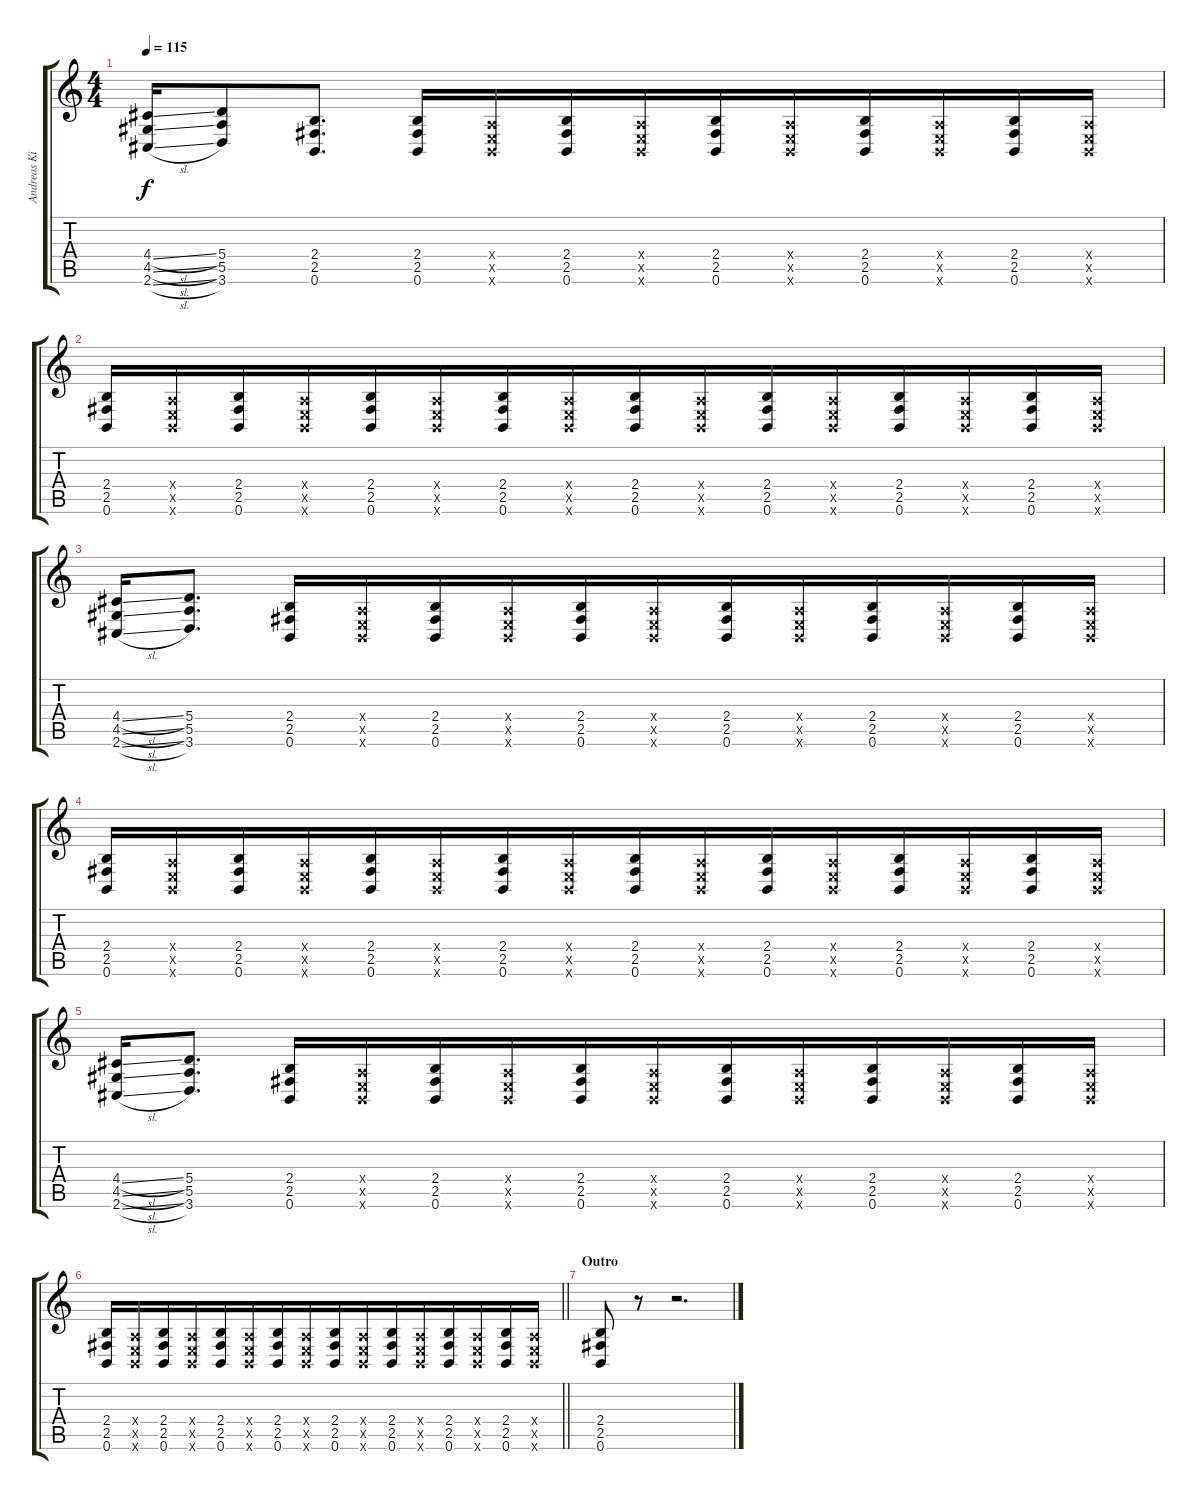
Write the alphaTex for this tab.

\track ("Andreas Kisser" "Andreas Ki") {instrument distortionguitar}
\staff {score tabs}
\tuning (B3 Gb3 D3 A2 E2 B1) {hide}
\ts (4 4)
\tempo 115
\clef g2
\ks c
(4.4{sl} 4.5{sl} 2.6{sl}).16{dy f} (5.4 5.5 3.6).8 (2.4 2.5 0.6).8{d} (2.4 2.5 0.6).16 (0.4{x} 0.5{x} 0.6{x}).16{beam merge} (2.4 2.5 0.6).16 (0.4{x} 0.5{x} 0.6{x}).16 (2.4 2.5 0.6).16 (0.4{x} 0.5{x} 0.6{x}).16{beam merge} (2.4 2.5 0.6).16 (0.4{x} 0.5{x} 0.6{x}).16 (2.4 2.5 0.6).16 (0.4{x} 0.5{x} 0.6{x}).16 |
(2.4 2.5 0.6).16 (0.4{x} 0.5{x} 0.6{x}).16 (2.4 2.5 0.6).16 (0.4{x} 0.5{x} 0.6{x}).16{beam merge} (2.4 2.5 0.6).16 (0.4{x} 0.5{x} 0.6{x}).16 (2.4 2.5 0.6).16 (0.4{x} 0.5{x} 0.6{x}).16{beam merge} (2.4 2.5 0.6).16 (0.4{x} 0.5{x} 0.6{x}).16 (2.4 2.5 0.6).16 (0.4{x} 0.5{x} 0.6{x}).16{beam merge} (2.4 2.5 0.6).16 (0.4{x} 0.5{x} 0.6{x}).16 (2.4 2.5 0.6).16 (0.4{x} 0.5{x} 0.6{x}).16 |
(4.4{sl} 4.5{sl} 2.6{sl}).16 (5.4 5.5 3.6).8{d} (2.4 2.5 0.6).16 (0.4{x} 0.5{x} 0.6{x}).16 (2.4 2.5 0.6).16 (0.4{x} 0.5{x} 0.6{x}).16{beam merge} (2.4 2.5 0.6).16 (0.4{x} 0.5{x} 0.6{x}).16 (2.4 2.5 0.6).16 (0.4{x} 0.5{x} 0.6{x}).16{beam merge} (2.4 2.5 0.6).16 (0.4{x} 0.5{x} 0.6{x}).16 (2.4 2.5 0.6).16 (0.4{x} 0.5{x} 0.6{x}).16 |
(2.4 2.5 0.6).16 (0.4{x} 0.5{x} 0.6{x}).16 (2.4 2.5 0.6).16 (0.4{x} 0.5{x} 0.6{x}).16{beam merge} (2.4 2.5 0.6).16 (0.4{x} 0.5{x} 0.6{x}).16 (2.4 2.5 0.6).16 (0.4{x} 0.5{x} 0.6{x}).16{beam merge} (2.4 2.5 0.6).16 (0.4{x} 0.5{x} 0.6{x}).16 (2.4 2.5 0.6).16 (0.4{x} 0.5{x} 0.6{x}).16{beam merge} (2.4 2.5 0.6).16 (0.4{x} 0.5{x} 0.6{x}).16 (2.4 2.5 0.6).16 (0.4{x} 0.5{x} 0.6{x}).16 |
(4.4{sl} 4.5{sl} 2.6{sl}).16 (5.4 5.5 3.6).8{d} (2.4 2.5 0.6).16 (0.4{x} 0.5{x} 0.6{x}).16 (2.4 2.5 0.6).16 (0.4{x} 0.5{x} 0.6{x}).16{beam merge} (2.4 2.5 0.6).16 (0.4{x} 0.5{x} 0.6{x}).16 (2.4 2.5 0.6).16 (0.4{x} 0.5{x} 0.6{x}).16{beam merge} (2.4 2.5 0.6).16 (0.4{x} 0.5{x} 0.6{x}).16 (2.4 2.5 0.6).16 (0.4{x} 0.5{x} 0.6{x}).16 |
\barLineRight lightlight
(2.4 2.5 0.6).16 (0.4{x} 0.5{x} 0.6{x}).16 (2.4 2.5 0.6).16 (0.4{x} 0.5{x} 0.6{x}).16{beam merge} (2.4 2.5 0.6).16 (0.4{x} 0.5{x} 0.6{x}).16 (2.4 2.5 0.6).16 (0.4{x} 0.5{x} 0.6{x}).16{beam merge} (2.4 2.5 0.6).16 (0.4{x} 0.5{x} 0.6{x}).16 (2.4 2.5 0.6).16 (0.4{x} 0.5{x} 0.6{x}).16{beam merge} (2.4 2.5 0.6).16 (0.4{x} 0.5{x} 0.6{x}).16 (2.4 2.5 0.6).16 (0.4{x} 0.5{x} 0.6{x}).16 |
\section ("" "Outro")
(2.4 2.5 0.6).8 r.8 r.2{d}
